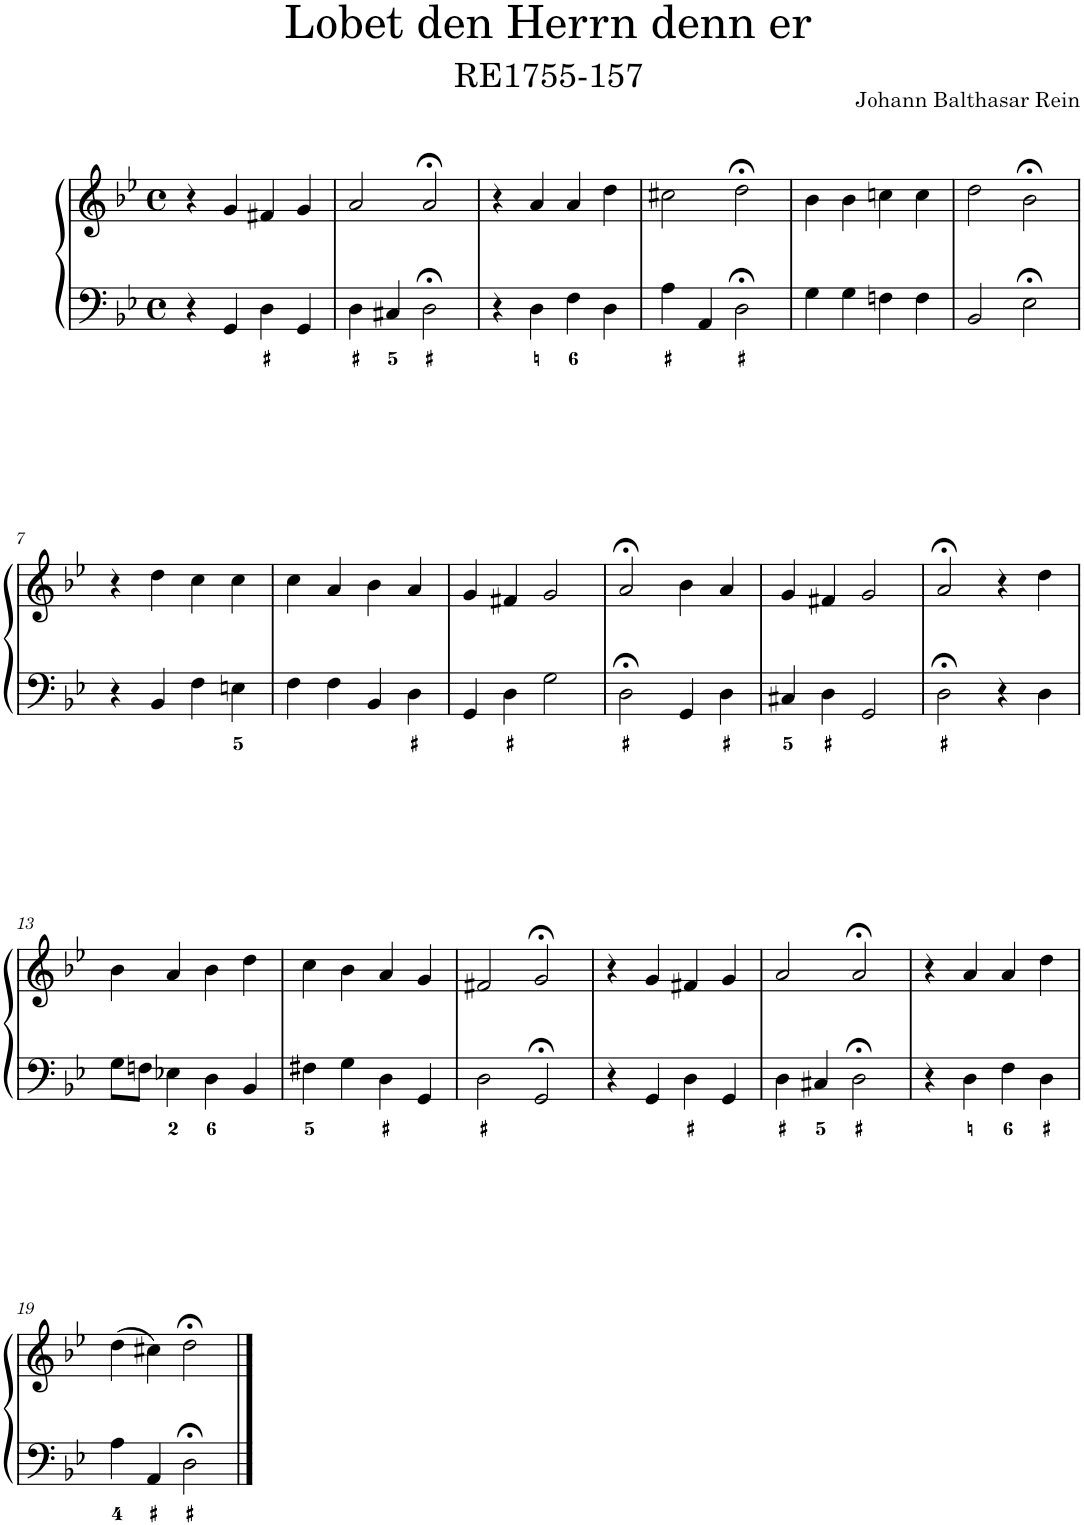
**kern	**kern
*part1	*part1
*staff2	*staff1
*I"Piano	*
*I'Pno.	*
*clefF4	*clefG2
*k[b-e-]	*k[b-e-]
*M4/4	*M4/4
*met(c)	*met(c)
=1	=1
4r	4r
4GG/	4g/
4D\	4f#X/
4GG/	4g/
=2	=2
4D\	2a/
4C#X/	.
2D;<\	2a;</
=3	=3
4r	4r
4D\	4a/
4F\	4a/
4D\	4dd\
=4	=4
4A\	2cc#X\
4AA/	.
2D;<\	2dd;<\
=5	=5
4G\	4b-\
4G\	4b-\
4Fn\	4ccn\
4F\	4cc\
=6	=6
2BB-/	2dd\
2E-;<\	2b-;<\
!!LO:LB:g=z
=7	=7
4r	4r
4BB-/	4dd\
4F\	4cc\
4En\	4cc\
=8	=8
4F\	4cc\
4F\	4a/
4BB-/	4b-\
4D\	4a/
=9	=9
4GG/	4g/
4D\	4f#X/
2G\	2g/
=10	=10
2D;<\	2a;</
4GG/	4b-\
4D\	4a/
=11	=11
4C#X/	4g/
4D\	4f#X/
2GG/	2g/
=12	=12
2D;<\	2a;</
4r	4r
4D\	4dd\
!!LO:LB:g=z
=13	=13
8G\L	4b-\
8Fn\J	.
4E-X\	4a/
4D\	4b-\
4BB-/	4dd\
=14	=14
4F#X\	4cc\
4G\	4b-\
4D\	4a/
4GG/	4g/
=15	=15
2D\	2f#X/
2GG;</	2g;</
=16	=16
4r	4r
4GG/	4g/
4D\	4f#X/
4GG/	4g/
=17	=17
4D\	2a/
4C#X/	.
2D;<\	2a;</
=18	=18
4r	4r
4D\	4a/
4F\	4a/
4D\	4dd\
!!LO:LB:g=z
=19	=19
4A\	(4dd\
4AA/	4cc#X\)
2D;<\	2dd;<\
==	==
*-	*-
